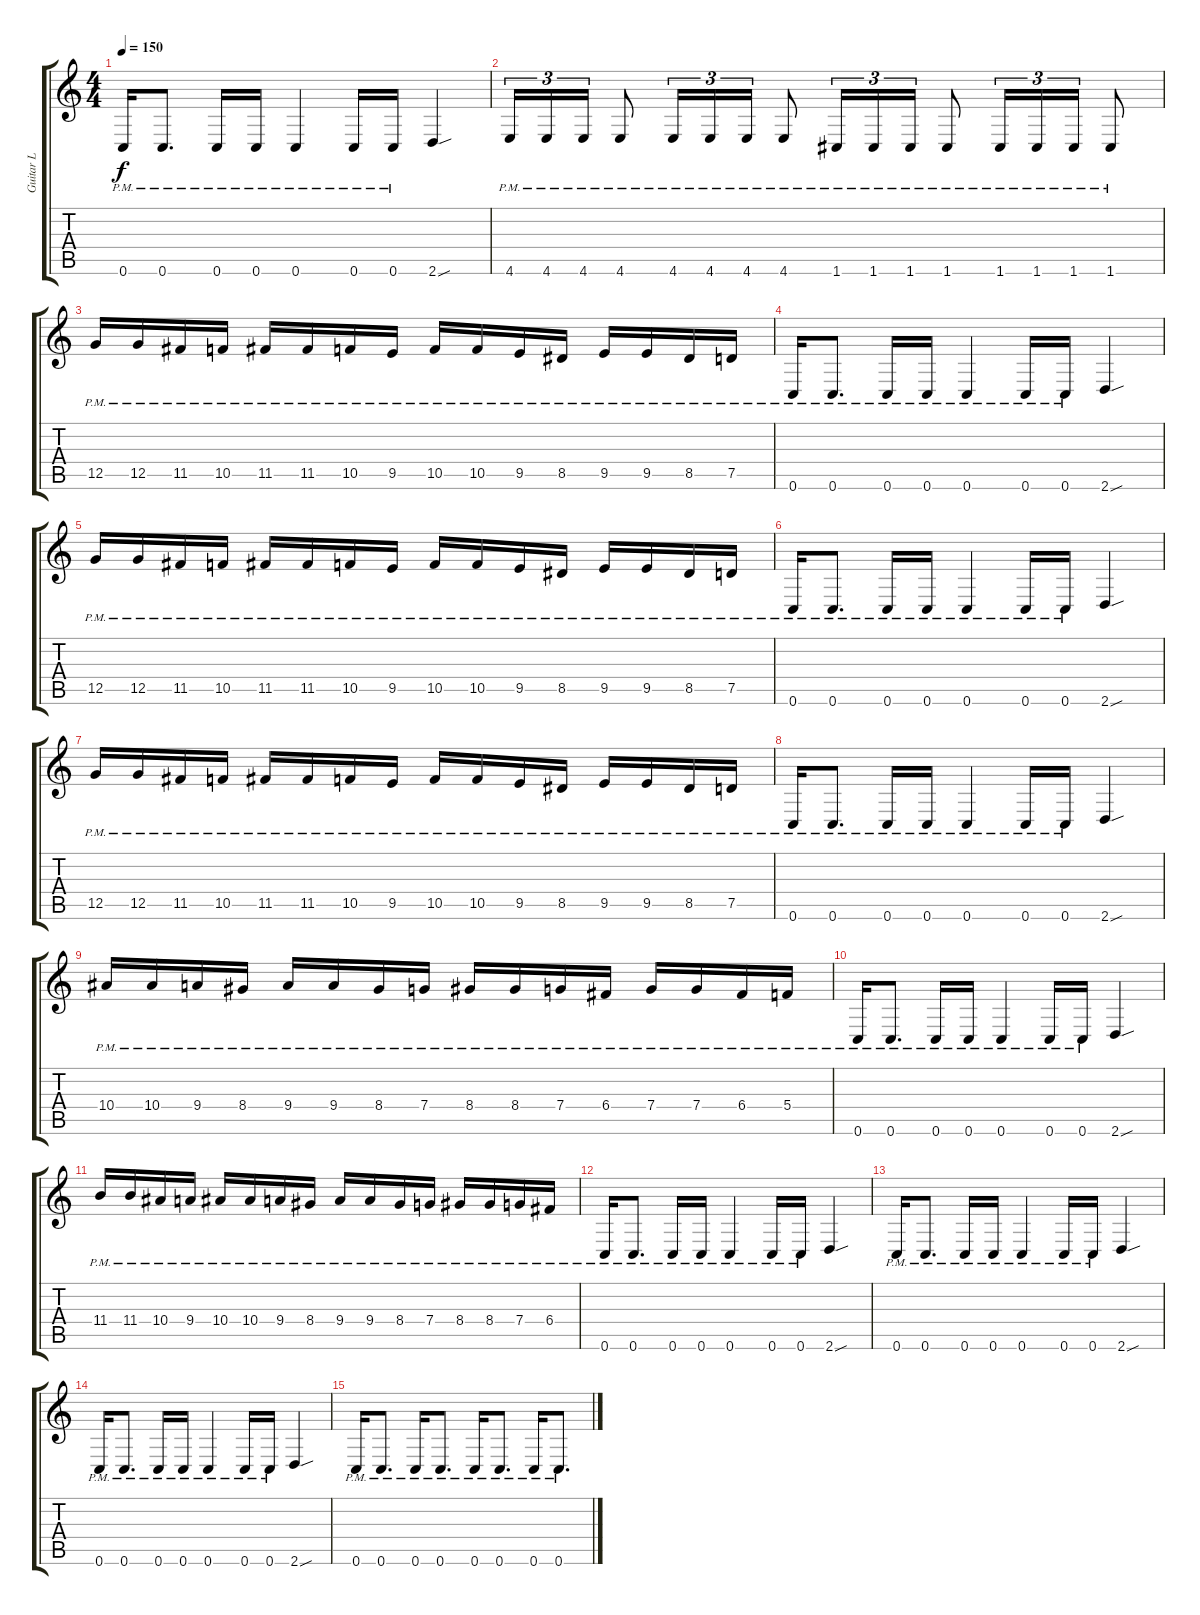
\track ("Guitar L" "Guitar L") {instrument distortionguitar}
\staff {score tabs}
\tuning (D4 A3 F3 C3 G2 C2) {hide}
\ts (4 4)
\tempo 150
\clef g2
\ks c
0.6{pm}.16{dy f} 0.6{pm}.8{d} 0.6{pm}.16 0.6{pm}.16 0.6{pm}.4 0.6{pm}.16 0.6{pm}.16 2.6{sou}.4 |
4.6{pm}.16{tu (3 2)} 4.6{pm}.16{tu (3 2)} 4.6{pm}.16{tu (3 2)} 4.6{pm}.8 4.6{pm}.16{tu (3 2)} 4.6{pm}.16{tu (3 2)} 4.6{pm}.16{tu (3 2)} 4.6{pm}.8 1.6{pm}.16{tu (3 2)} 1.6{pm}.16{tu (3 2)} 1.6{pm}.16{tu (3 2)} 1.6{pm}.8 1.6{pm}.16{tu (3 2)} 1.6{pm}.16{tu (3 2)} 1.6{pm}.16{tu (3 2)} 1.6{pm}.8 |
12.5{pm}.16 12.5{pm}.16 11.5{pm}.16 10.5{pm}.16 11.5{pm}.16 11.5{pm}.16 10.5{pm}.16 9.5{pm}.16 10.5{pm}.16 10.5{pm}.16 9.5{pm}.16 8.5{pm}.16 9.5{pm}.16 9.5{pm}.16 8.5{pm}.16 7.5{pm}.16 |
0.6{pm}.16 0.6{pm}.8{d} 0.6{pm}.16 0.6{pm}.16 0.6{pm}.4 0.6{pm}.16 0.6{pm}.16 2.6{sou}.4 |
12.5{pm}.16 12.5{pm}.16 11.5{pm}.16 10.5{pm}.16 11.5{pm}.16 11.5{pm}.16 10.5{pm}.16 9.5{pm}.16 10.5{pm}.16 10.5{pm}.16 9.5{pm}.16 8.5{pm}.16 9.5{pm}.16 9.5{pm}.16 8.5{pm}.16 7.5{pm}.16 |
0.6{pm}.16 0.6{pm}.8{d} 0.6{pm}.16 0.6{pm}.16 0.6{pm}.4 0.6{pm}.16 0.6{pm}.16 2.6{sou}.4 |
12.5{pm}.16 12.5{pm}.16 11.5{pm}.16 10.5{pm}.16 11.5{pm}.16 11.5{pm}.16 10.5{pm}.16 9.5{pm}.16 10.5{pm}.16 10.5{pm}.16 9.5{pm}.16 8.5{pm}.16 9.5{pm}.16 9.5{pm}.16 8.5{pm}.16 7.5{pm}.16 |
0.6{pm}.16 0.6{pm}.8{d} 0.6{pm}.16 0.6{pm}.16 0.6{pm}.4 0.6{pm}.16 0.6{pm}.16 2.6{sou}.4 |
10.4{pm}.16 10.4{pm}.16 9.4{pm}.16 8.4{pm}.16 9.4{pm}.16 9.4{pm}.16 8.4{pm}.16 7.4{pm}.16 8.4{pm}.16 8.4{pm}.16 7.4{pm}.16 6.4{pm}.16 7.4{pm}.16 7.4{pm}.16 6.4{pm}.16 5.4{pm}.16 |
0.6{pm}.16 0.6{pm}.8{d} 0.6{pm}.16 0.6{pm}.16 0.6{pm}.4 0.6{pm}.16 0.6{pm}.16 2.6{sou}.4 |
11.4{pm}.16 11.4{pm}.16 10.4{pm}.16 9.4{pm}.16 10.4{pm}.16 10.4{pm}.16 9.4{pm}.16 8.4{pm}.16 9.4{pm}.16 9.4{pm}.16 8.4{pm}.16 7.4{pm}.16 8.4{pm}.16 8.4{pm}.16 7.4{pm}.16 6.4{pm}.16 |
0.6{pm}.16 0.6{pm}.8{d} 0.6{pm}.16 0.6{pm}.16 0.6{pm}.4 0.6{pm}.16 0.6{pm}.16 2.6{sou}.4 |
0.6{pm}.16 0.6{pm}.8{d} 0.6{pm}.16 0.6{pm}.16 0.6{pm}.4 0.6{pm}.16 0.6{pm}.16 2.6{sou}.4 |
0.6{pm}.16 0.6{pm}.8{d} 0.6{pm}.16 0.6{pm}.16 0.6{pm}.4 0.6{pm}.16 0.6{pm}.16 2.6{sou}.4 |
0.6{pm}.16 0.6{pm}.8{d} 0.6{pm}.16 0.6{pm}.8{d} 0.6{pm}.16 0.6{pm}.8{d} 0.6{pm}.16 0.6{pm}.8{d}
